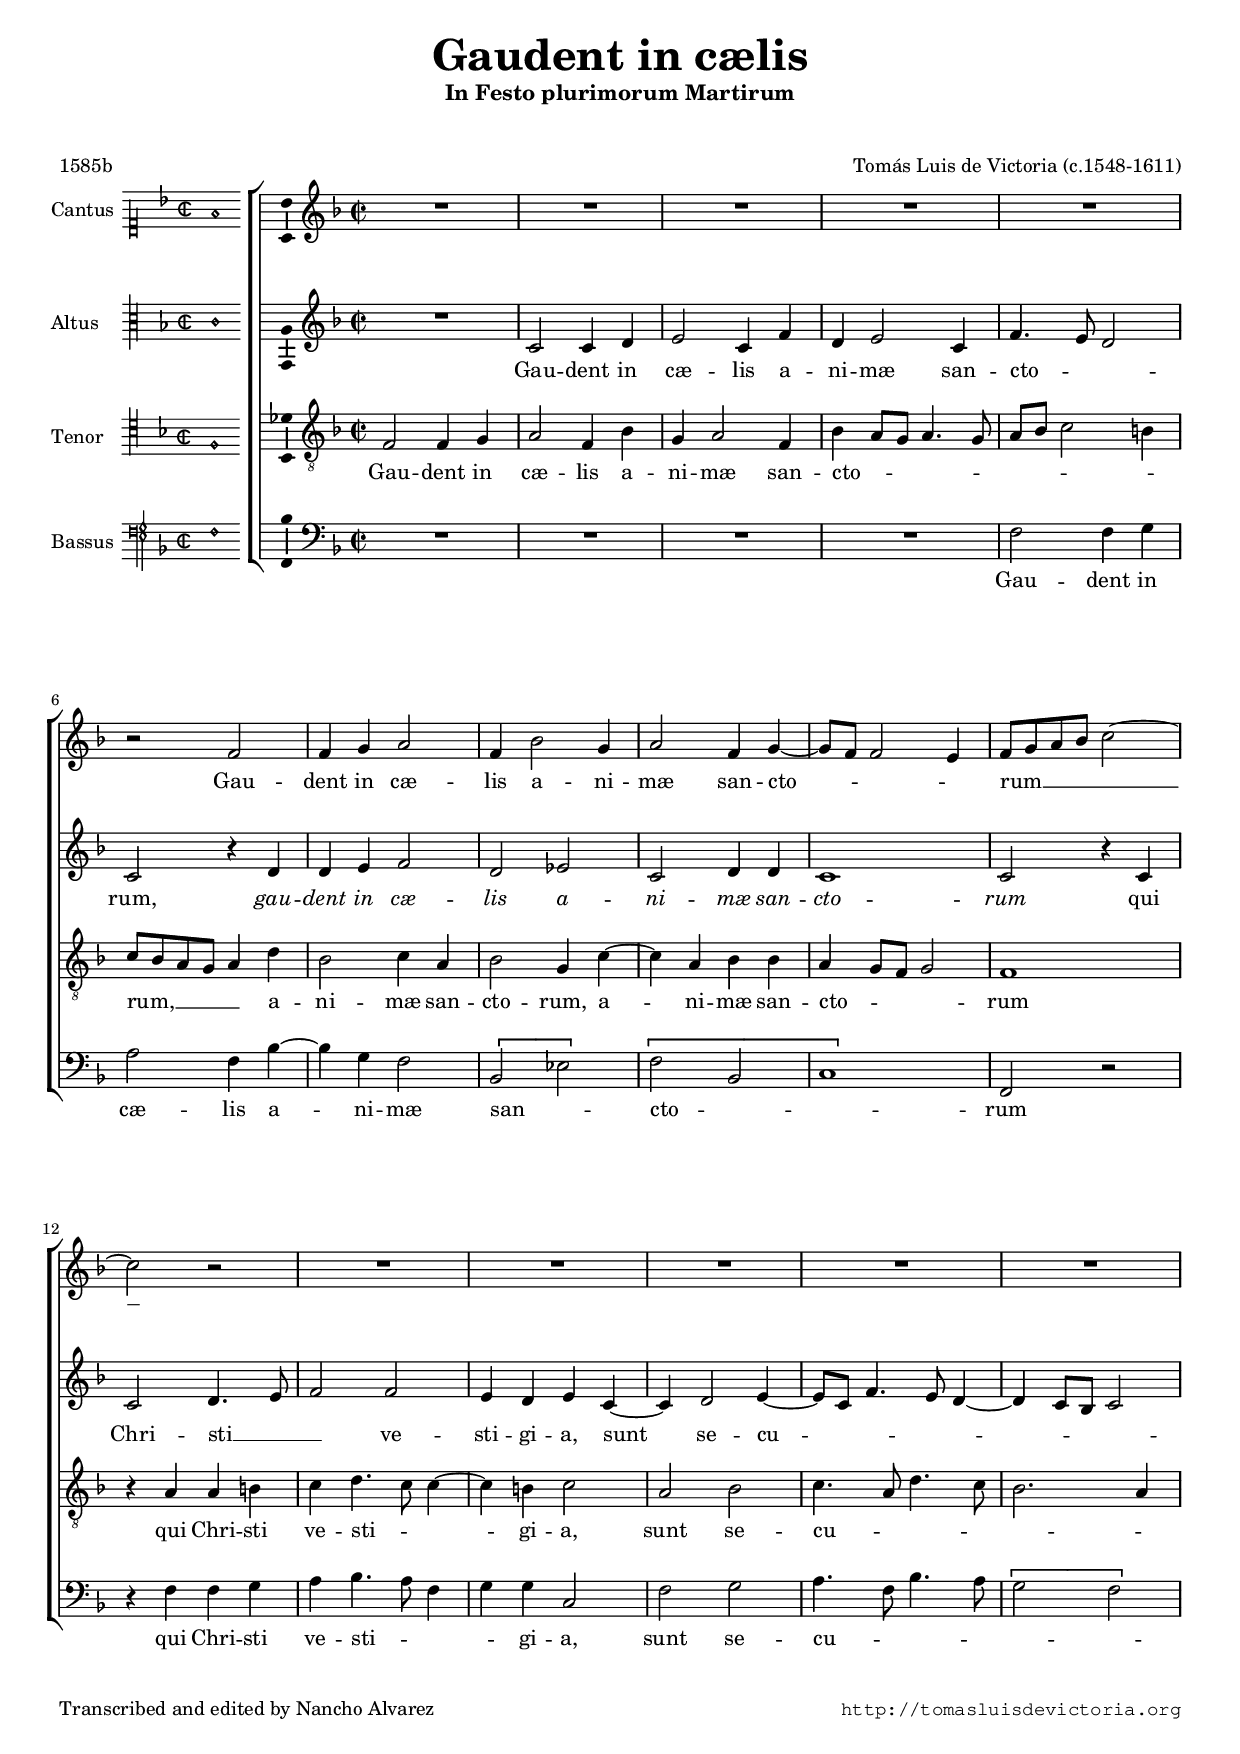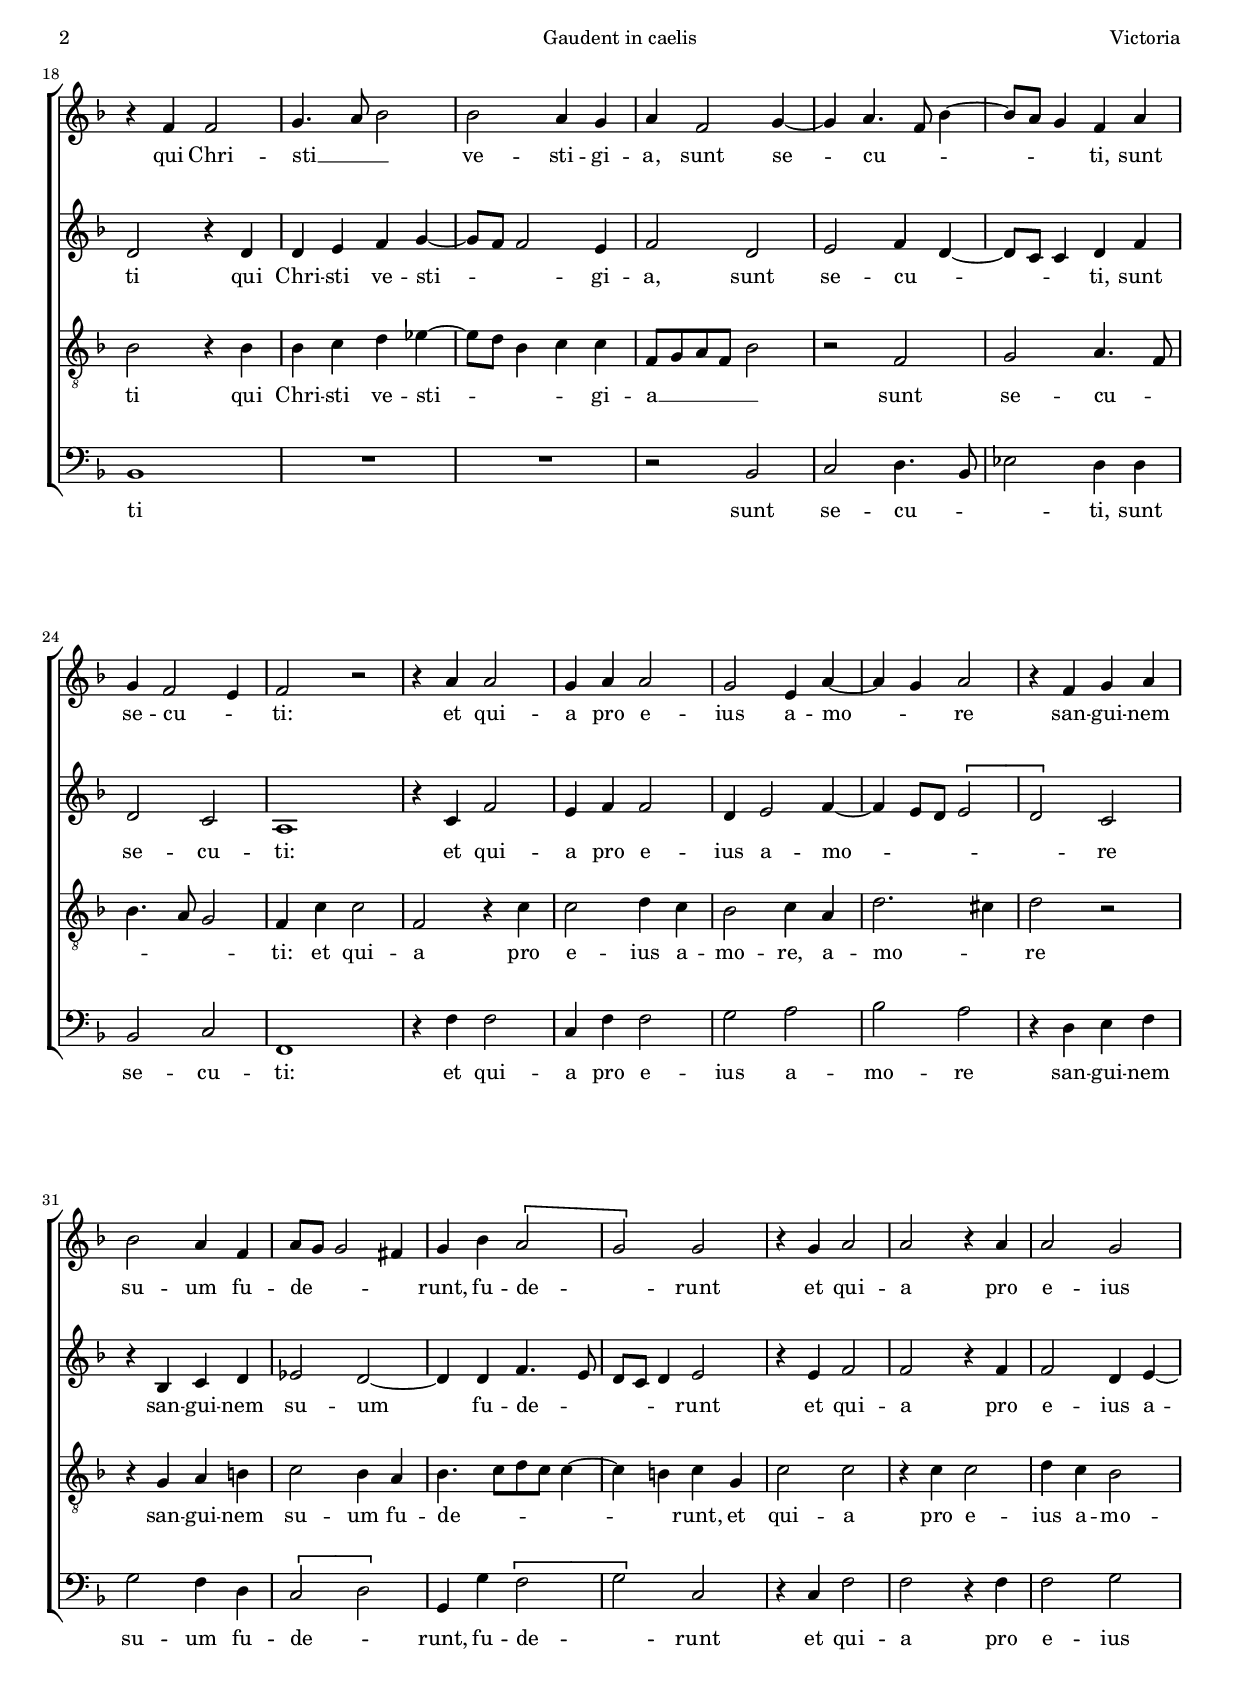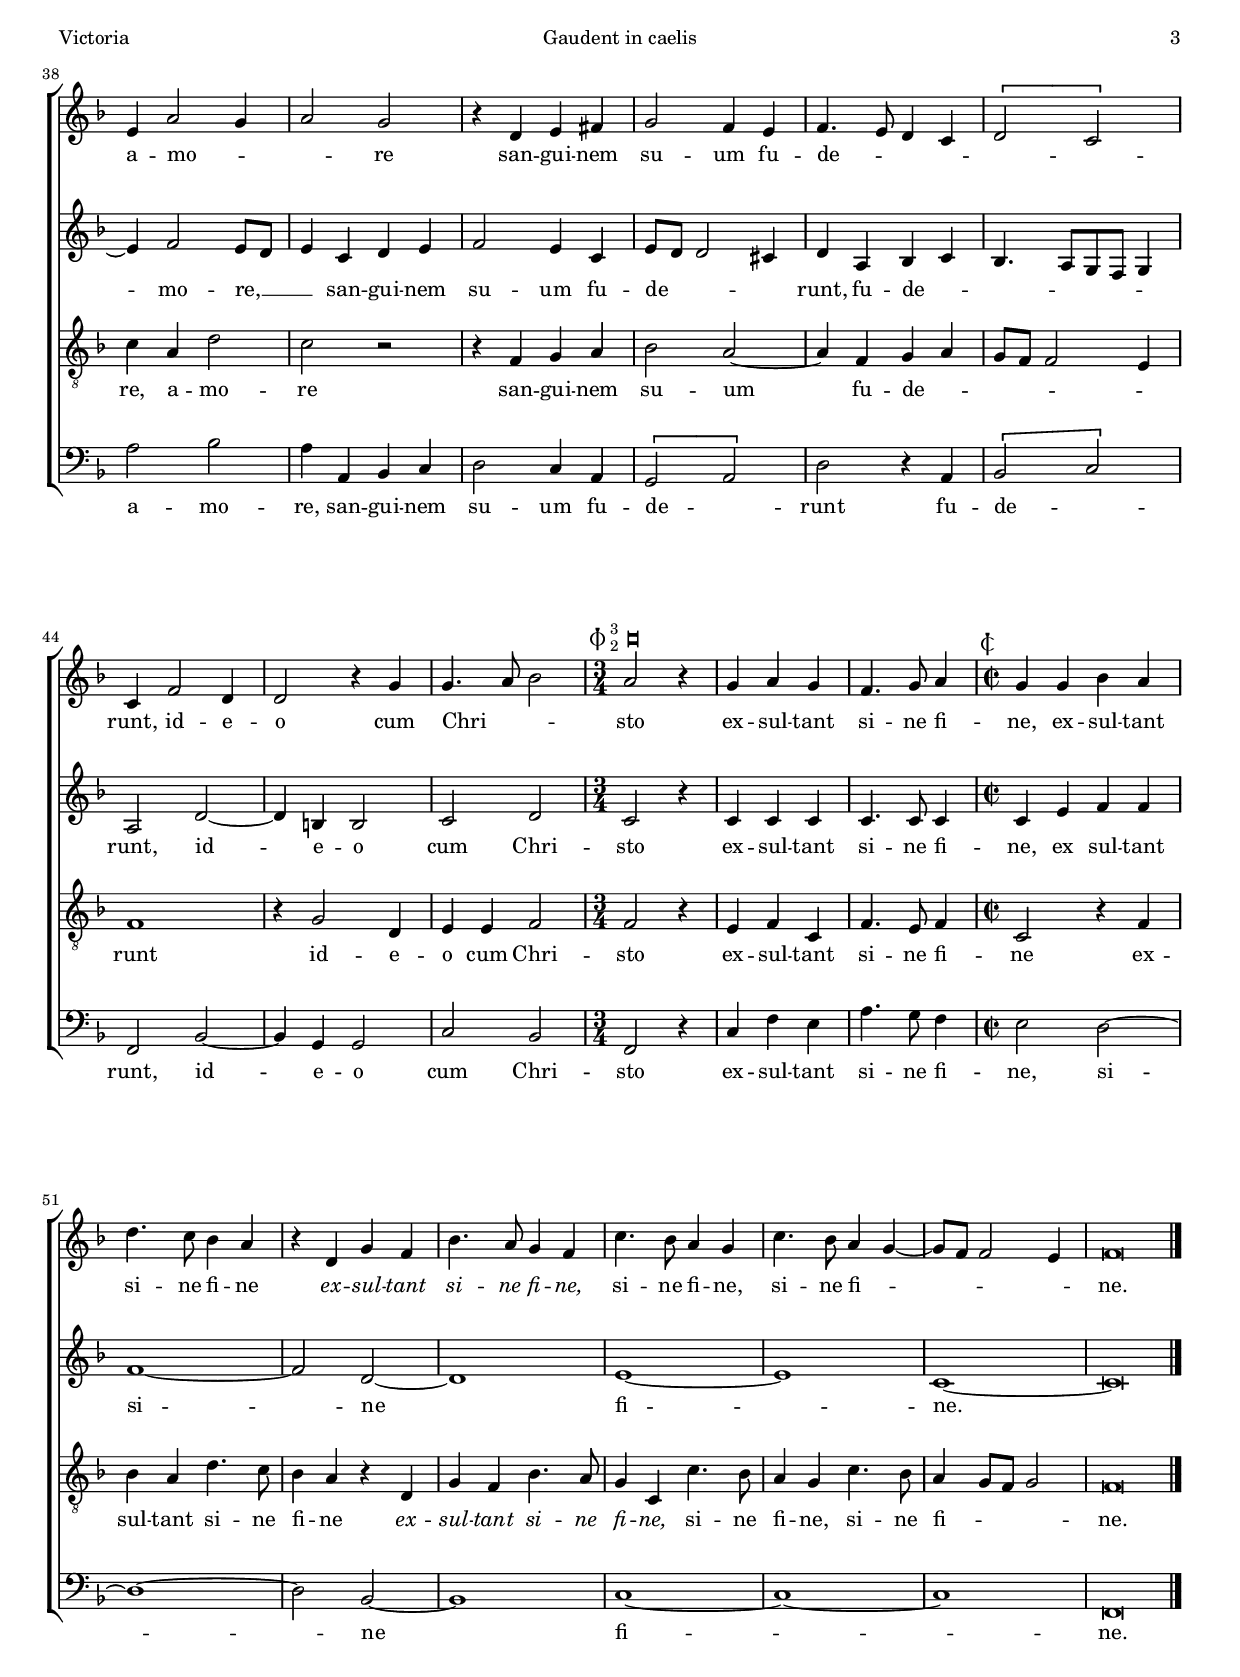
\version "2.22.0"

#(set-default-paper-size "a4")
#(set-global-staff-size 16.8)
#(ly:set-option 'point-and-click #f)
%mobile -s16 -i3.5

italicas=\override LyricText.font-shape = #'italic
rectas=\override LyricText.font-shape = #'upright
ss=\once \set suggestAccidentals = ##t
incipitwidth = 20
mtempo={\tempo 4 = 100}
mtempob={\tempo 4 = 150}

htitle="Gaudent in caelis"
hcomposer="Victoria"

\header {
	title=\markup{\fontsize #3 "Gaudent in cælis"}
	subtitle="In Festo plurimorum Martirum"
	subsubtitle=\markup{\column{" " " "}}
	composer="Tomás Luis de Victoria (c.1548-1611)"
        pdfauthor=\composer
	%opus="(-)"
	poet=\markup{"1585b"}
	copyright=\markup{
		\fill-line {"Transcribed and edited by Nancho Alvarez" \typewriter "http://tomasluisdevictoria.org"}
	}
%	tagline=""
}


global={\key f \major \time 2/2  \skip 1*46 
        \mtempob \time 3/4 \skip 4*3*3 
	%\mtempo % no volvemos al tempo original
        \time 2/2 \skip 1*8  \bar "|."
}

cantus={
	R1*4/4 |
	R1*4/4 |
	R1*4/4 |
	R1*4/4 |
%5
	R1*4/4 |
	r2 f' |
	f'4 g' a'2 |
	f'4 bes'2 g'4 |
	a'2 f'4 g' ~ |
%10
	g'8 f' f'2 e'4 |
	f'8 g' a' bes' c''2 ~ |
	c'' r |
	R1*4/4 |
	R1*4/4 |
%15
	R1*4/4 |
	R1*4/4 |
	R1*4/4 |
	r4 f' f'2 |
	g'4. a'8 bes'2 |
%20
	bes' a'4 g' |
	a' f'2 g'4 ~ |
	g' a'4. f'8 bes'4 ~ |
	bes'8 a' g'4 f' a' |
	g' f'2 e'4 |
%25
	f'2 r |
	r4 a' a'2 |
	g'4 a' a'2 |
	g' e'4 a' ~ |
	a' g' a'2 |
%30
	r4 f' g' a' |
	bes'2 a'4 f' |
	a'8 g' g'2 fis'4 | % el la choca con mi bemol
	g' bes' \[a'2 |
	g'\] g' |
%35
	r4 g' a'2 |
	a' r4 a' |
	a'2 g' |
	e'4 a'2 g'4 |
	a'2 g' |
%40
	r4 d' e' fis' |
	g'2 f'4 e' |
	f'4. e'8 d'4 c' |
	\[d'2 c'\] |
	c'4 f'2 d'4 |
%45
	d'2 r4 g' |
	g'4. a'8 bes'2 |
	\once \override TextScript.X-offset = #-4
        s4*0^\markup{\musicglyph "timesig.mensural34" \raise #0.5 \fontsize #-2 \column{"3" \raise #.5 "2"} \hspace #.5 \fontsize #2 \musicglyph "noteheads.sM1mensural"}
        a'2 r4 |
	g' a' g' |
	f'4. g'8 a'4 |
%50
        \once \override TextScript.X-offset = #-4
        s4*0^\markup{\musicglyph "timesig.mensural22"}
	g'4 g' bes' a' |
	d''4. c''8 bes'4 a' |
	r d' g' f' |
	bes'4. a'8 g'4 f' |
	c''4. bes'8 a'4 g' |
%55
	c''4. bes'8 a'4 g' ~ |
	g'8 f' f'2 e'4 |
	f'\breve*1/2
}

altus={
	R1*4/4 |
	c'2 c'4 d' |
	e'2 c'4 f' |
	d' e'2 c'4 |
%5
	f'4. e'8 d'2 |
	c'2 r4 d'4 |
	d' e' f'2 |
	d' ees' |
	c' d'4 d' |
%10
	c'1 |
	c'2 r4 c' |
	c'2 d'4. e'8 |
	f'2 f' |
	e'4 d' e' c' ~ |
%15
	c' d'2 e'4 ~ |
	e'8 c' f'4. e'8 d'4 ~ |
	d' c'8 bes c'2 |
	d' r4 d' |
	d' e' f' g' ~ |
%20
	g'8 f' f'2 e'4 |
	f'2 d' |
	e' f'4 d' ~ |
	d'8 c' c'4 d' f' |
	d'2 c' |
%25
	a1 |
	r4 c' f'2 |
	e'4 f' f'2 |
	d'4 e'2 f'4 ~ |
	f' e'8 d' \[e'2 |
%30
	d'\] c' |
	r4 bes c' d' |
	ees'2 d' ~ |
	d'4 d' f'4. e'8 |
	d' c' d'4 e'2 |
%35
	r4 e' f'2 |
	f' r4 f' |
	f'2 d'4 e' ~ |
	e' f'2 e'8 d' |
	e'4 c' d' e' |
%40
	f'2 e'4 c' |
	e'8 d' d'2 cis'4 |
	d' a bes c' |
	bes4.  a8[ g f] g4 |
	a2 d' ~ |
%45
	d'4 b b2 |
	c' d' |
	c' r4 |
	c' c' c' |
	c'4. c'8 c'4 |
%50
	c' e' f' f' |
	f'1 ~ |
	f'2 d' ~ |
	d'1 |
	e' ~ |
%55
	e' |
	c' ~ |
	c'\breve*1/2
}

tenor={
	f2 f4 g |
	a2 f4 bes |
	g a2 f4 |
	bes a8 g a4. g8 |
%5
	a bes c'2 b4 |
	c'8 bes a g a4 d' |
	bes2 c'4 a |
	bes2 g4 c' ~ |
	c' a bes bes |
%10
	a g8 f g2 |
	f1 |
	r4 a a b |
	c' d'4. c'8 c'4 ~ |
	c' b c'2 |
%15
	a bes |
	c'4. a8 d'4. c'8 |
	bes2. a4 |
	bes2 r4 bes |
	bes c' d' ees' ~ |
%20
	ees'8 d' bes4 c' c' |
	f8 g a f bes2 |
	r f |
	g a4. f8 |
	bes4. a8 g2 |
%25
	f4 c' c'2 |
	f r4 c' |
	c'2 d'4 c' |
	bes2 c'4 a |
	d'2. cis'4 |
%30
	d'2 r |
	r4 g a b |
	c'2 bes4 a |
	bes4.  c'8[ d' c'] c'4 ~ |
	c' b c' g |
%35
	c'2 c' |
	r4 c' c'2 |
	d'4 c' bes2 |
	c'4 a d'2 |
	c' r |
%40
	r4 f g a |
	bes2 a ~ |
	a4 f g a |
	g8 f f2 e4 |
	f1 |
%45
	r4 g2 d4 |
	e e f2 |
	f r4 |
	e f c |
	f4. e8 f4 |
%50
	c2 r4 f |
	bes a d'4. c'8 |
	bes4 a r d |
	g f bes4. a8 |
	g4 c c'4. bes8 |
%55
	a4 g c'4. bes8 |
	a4 g8 f g2 |
	f\breve*1/2
}

bassus={
	R1*4/4 |
	R1*4/4 |
	R1*4/4 |
	R1*4/4 |
%5
	f2 f4 g |
	a2 f4 bes ~ |
	bes g f2 |
	\[bes, ees\] |
	\[f bes, |
%10
	c1\] |
	f,2 r |
	r4 f f g |
	a bes4. a8 f4 |
	g g c2 |
%15
	f g |
	a4. f8 bes4. a8 |
	\[g2 f\] |
	bes,1 |
	R1*4/4 |
%20
	R1*4/4 |
	r2 bes, |
	c d4. bes,8 |
	ees2 d4 d |
	bes,2 c |
%25
	f,1 |
	r4 f f2 |
	c4 f f2 |
	g a |
	bes a |
%30
	r4 d e f |
	g2 f4 d |
	\[c2 d\] |
	g,4 g \[f2 |
	g\] c |
%35
	r4 c f2 |
	f r4 f |
	f2 g |
	a bes |
	a4 a, bes, c |
%40
	d2 c4 a, |
	\[g,2 a,\] |
	d r4 a, |
	\[bes,2 c\] |
	f, bes, ~ |
%45
	bes,4 g, g,2 |
	c bes, |
	f, r4 |
	c f e |
	a4. g8 f4 |
%50
	e2 d ~ |
	d1 ~ |
	d2 bes, ~ |
	bes,1 |
	c ~ |
%55
	c ~ |
	c |
	f,\breve*1/2
}

textocantus=\lyricmode{
Gau -- dent in cæ -- lis a -- ni -- mæ san -- cto -- _ _ _ _ rum __ _ _ _ _ _ 
qui Chri -- sti __ _ _ ve -- sti -- gi -- a, sunt se -- _ cu -- _ _ _ _ _ ti,
sunt se -- cu -- _ ti:
et qui -- a pro e -- ius a -- mo -- _ _ re
san -- gui -- nem su -- um 
fu -- de -- _ _ _ runt,
fu -- de -- _ runt
et qui -- a
pro e -- ius a -- mo -- _ _ re
san -- gui -- nem
su -- um fu -- de -- _ _ _ _ _ runt,
id -- e -- o
cum Chri -- _ _ sto
ex -- sul -- tant si -- ne fi -- ne, % exultant
ex -- sul -- tant si -- ne fi -- ne
\italicas
ex -- sul -- tant si -- ne fi -- ne,
\rectas
si -- ne fi -- ne,
si -- ne fi -- _ _ _ _ _ ne.
}

textoaltus=\lyricmode{
Gau -- dent in cæ -- lis a -- ni -- mæ san -- cto -- _ _ rum,
\italicas
gau -- dent in cæ -- lis a -- ni -- mæ san -- cto -- rum
\rectas
qui Chri -- sti __ _ _ ve -- sti -- gi -- a,
sunt _ se -- cu -- _ _ _ _ _ _ _ _ _ ti
qui Chri -- sti ve -- sti -- _ _ _ gi -- a, sunt se -- cu -- _ _ _ _ ti,
sunt se -- cu -- ti:
et qui -- a pro e -- ius a -- mo -- _ _ _ _ _ re
san -- gui -- nem
su -- um _
fu -- de -- _ _ _ _ runt
et qui -- a
pro e -- ius a -- _ mo -- re, __ _ _ 
san -- gui -- nem
su -- um 
fu -- de -- _ _ _ runt,
fu -- de -- _ _ _ _ _ _ runt,
id -- _ e -- o
cum Chri -- sto
ex -- sul -- tant si -- ne fi -- ne,
ex sul -- tant si -- _ ne _
fi -- _ ne. _
}

textotenor=\lyricmode{
Gau -- dent in cæ -- lis a -- ni -- mæ san -- cto -- _ _ _ _ _ _ _ _ rum, __ _ _ _ _ 
a -- ni -- mæ san -- cto -- rum,
a -- _ ni -- mæ san -- cto -- _ _ _ rum
qui Chri -- sti ve -- sti -- _ _ _ gi -- a,
sunt se -- cu -- _ _ _ _ _ ti
qui Chri -- sti ve -- sti -- _ _ _ _ gi -- a __ _ _ _ _ 
sunt
se -- cu -- _ _ _ _ ti:
et qui -- a pro e -- ius a -- mo -- re,
a -- mo -- _ re
san -- gui -- nem
su -- um
fu -- de -- _ _ _ _ _ _ runt,
et qui -- a pro e -- ius a -- mo -- re,
a -- mo -- re
san -- gui -- nem
su -- um _ fu -- de -- _ _ _ _ _ runt
id -- e -- o cum Chri -- sto
ex -- sul -- tant si -- ne fi -- ne
ex -- sul -- tant si -- ne fi -- ne
\italicas
ex -- sul -- tant si -- ne fi -- ne,
\rectas
si -- ne fi -- ne,
si -- ne fi -- _ _ _ ne.
}

textobassus=\lyricmode{
Gau -- dent in cæ -- lis a -- _ ni -- mæ san -- _ cto -- _ _ rum
qui Chri -- sti ve -- sti -- _ _ _ gi -- a,
sunt se -- cu -- _ _ _ _ _ ti
sunt se -- cu -- _ _ ti,
sunt se -- cu -- ti:
et qui -- a pro e -- ius a -- mo -- re san -- gui -- nem
su -- um 
fu -- de -- _ runt,
fu -- de -- _ runt
et qui -- a pro e -- ius a -- mo -- re,
san -- gui -- nem su -- um fu -- de -- _ runt
fu -- de -- _ runt,
id -- _ e -- o
cum 
Chri -- sto ex -- sul -- tant si -- ne fi -- ne,
si -- _ _ ne _
fi -- _ _ ne.
}


incipitcantus=\markup{
	\score{
		{ 
		\set Staff.instrumentName="Cantus "
		\override NoteHead.style = #'neomensural
		\override Staff.TimeSignature.style = #'neomensural
		\cadenzaOn 
		\clef "petrucci-c1"
		\key f \major
		\time 2/2
                 f'1
		} 

	\layout { line-width=\incipitwidth indent = 0 }
	}
}

incipitaltus=\markup{
	\score{
		{ 
		\set Staff.instrumentName="Altus    "
		\override NoteHead.style = #'neomensural 
		\override Staff.TimeSignature.style = #'neomensural
		\cadenzaOn 
		\clef "petrucci-c3"
		\key f \major
		\time 2/2
                c'1
		} 
	\layout { line-width=\incipitwidth indent = 0 }
	}
}


incipittenor=\markup{
	\score{
		{ 
		\set Staff.instrumentName="Tenor   "
		\override NoteHead.style = #'neomensural 
		\override Staff.TimeSignature.style = #'neomensural
		\cadenzaOn 
		\clef "petrucci-c4"
		\key f \major
		\time 2/2
                f1
		} 
	\layout { line-width=\incipitwidth indent=0 }
	}
}

incipitbassus=\markup{
	\score{
		{ 
		\set Staff.instrumentName="Bassus "
		\override NoteHead.style = #'neomensural
		\override Staff.TimeSignature.style = #'neomensural
		\cadenzaOn 
		\clef "petrucci-f4"
		\key f \major
		\time 2/2
                f1
		} 
	\layout { line-width=\incipitwidth indent = 0 }
	}
}

%\layout {
%       \context {\Voice
%               \remove Ligature_bracket_engraver
%               \consists Mensural_ligature_engraver
%       }
%       line-width=\incipitwidth
%       indent = 0
%}

\score {\transpose c' c'{
\new ChoirStaff<<

	\new Staff <<\global
	\new Voice="v1" {
		\set Staff.instrumentName=\incipitcantus
		\clef "treble"
		\cantus }
	\new Lyrics \lyricsto "v1" {\textocantus }
	>>

	\new Staff <<\global
	\new Voice="v2" {
		\set Staff.instrumentName=\incipitaltus
		\clef "treble"
		\altus }
	\new Lyrics \lyricsto "v2" {\textoaltus }
	>>
	
	\new Staff <<\global
	\new Voice="v3" {
		\set Staff.instrumentName=\incipittenor
		\clef "G_8"
		\tenor }
	\new Lyrics \lyricsto "v3" {\textotenor }
	>>

	\new Staff <<\global
	\new Voice="v4" {
		\set Staff.instrumentName=\incipitbassus
		\clef "bass"
		\bassus }
	\new Lyrics \lyricsto "v4" {\textobassus }
	>>
	
>>

	} % transpose

\layout{ 
	\context {\Lyrics 
		\override VerticalAxisGroup.staff-affinity = #UP
		\override VerticalAxisGroup.nonstaff-relatedstaff-spacing =
			#'((basic-distance . 0) (minimum-distance . 0) (padding . 1))
		%\override LyricText.font-size = #1.2
		\override LyricHyphen.minimum-distance = #0.5
	}
	\context {\Score 
		tempoHideNote = ##t
		\override BarNumber.padding = #2 
	}
	\context {\Voice 
		melismaBusyProperties = #'()
		%autoBeaming = ##f
	}
	\context {\Staff 
                %\RemoveEmptyStaves
                %\override VerticalAxisGroup.remove-first = ##t
		\override VerticalAxisGroup.staff-staff-spacing =
			#'((basic-distance . 11) (minimum-distance . 0) (padding . 1))
		\consists Ambitus_engraver 
		\override LigatureBracket.padding = #1
	}
}

%\midi { \mtempo }

}


\paper{
	evenHeaderMarkup=\markup  \fill-line { \fromproperty #'page:page-number-string \htitle \hcomposer }
	oddHeaderMarkup= \markup  \fill-line { \on-the-fly #not-first-page \hcomposer \on-the-fly #not-first-page \htitle \on-the-fly #not-first-page \fromproperty #'page:page-number-string }
	%system-count=20
	%page-count = 2
	ragged-last-bottom = ##f
	indent=3.4\cm
	system-system-spacing =
	#'((basic-distance . 20) (minimum-distance . 0) (padding . 5))
	top-system-spacing = % header
	#'((basic-distance . 8) (minimum-distance . 0) (padding . 0))
	last-bottom-spacing = % footer
	#'((basic-distance . 12) (minimum-distance . 0) (padding . 0))

}
